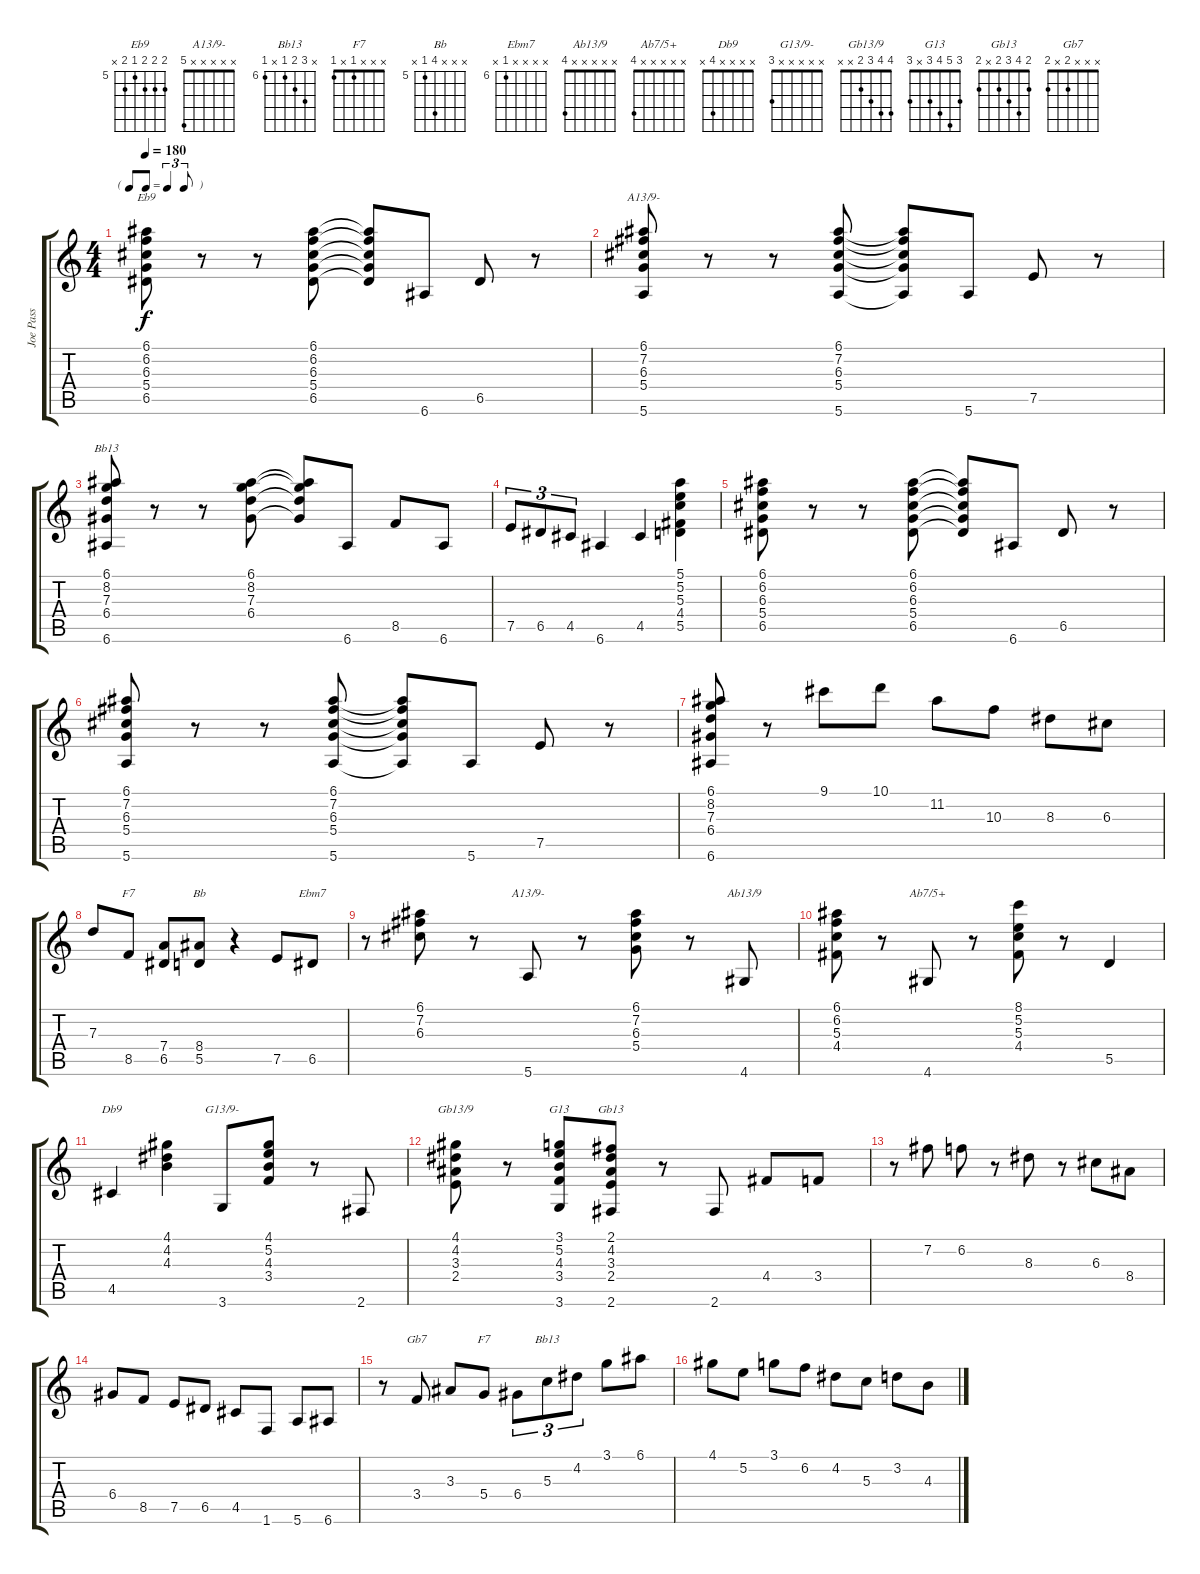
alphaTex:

\track ("Joe Pass" "Joe Pass") {instrument electricguitarjazz}
\staff {score tabs}
\tuning (E4 B3 G3 D3 A2 E2) {hide}
\chord ("Eb9" 6 6 6 5 6 x) {firstfret 5}
\chord ("A13/9-" 6 7 6 5 x 5) {firstfret 5}
\chord ("Bb13" 6 8 7 6 x 6) {firstfret 6}
\chord ("F7" x x x x 8 x) {firstfret 8}
\chord ("Bb" x x x 8 5 x) {firstfret 5}
\chord ("Ebm7" x x x x 6 x) {firstfret 6}
\chord ("A13/9-" x x x x x 5)
\chord ("Ab13/9" x x x x x 4)
\chord ("Ab7/5+" x x x x x 4)
\chord ("Db9" x x x x 4 x)
\chord ("G13/9-" x x x x x 3)
\chord ("Gb13/9" 4 4 3 2 x x)
\chord ("G13" 3 5 4 3 x 3)
\chord ("Gb13" 2 4 3 2 x 2)
\chord ("Gb7" x x x 2 x 2)
\chord ("F7" x x x 1 x 1)
\chord ("Bb13" x 8 7 6 x 6) {firstfret 6}
\ts (4 4)
\tf triplet8th
\tempo 180
\clef g2
\ks c
(6.1 6.2 6.3 5.4 6.5).8{ch "Eb9" dy f} r.8 r.8 (6.1 6.2 6.3 5.4 6.5).8 (6.1{t} 6.2{t} 6.3{t} 5.4{t} 6.5{t}).8 6.6.8 6.5.8 r.8 |
(6.1 7.2 6.3 5.4 5.6).8{ch "A13/9-"} r.8 r.8 (6.1 7.2 6.3 5.4 5.6).8 (6.1{t} 7.2{t} 6.3{t} 5.4{t} 5.6{t}).8 5.6.8 7.5.8 r.8 |
(6.1 8.2 7.3 6.4 6.6).8{ch "Bb13"} r.8 r.8 (6.1 8.2 7.3 6.4).8 (6.1{t} 8.2{t} 7.3{t} 6.4{t}).8 6.6.8 8.5.8 6.6.8 |
7.5.8{tu (3 2)} 6.5.8{tu (3 2)} 4.5.8{tu (3 2)} 6.6.4 4.5.4 (5.1 5.2 5.3 4.4 5.5).4 |
(6.1 6.2 6.3 5.4 6.5).8 r.8 r.8 (6.1 6.2 6.3 5.4 6.5).8 (6.1{t} 6.2{t} 6.3{t} 5.4{t} 6.5{t}).8 6.6.8 6.5.8 r.8 |
(6.1 7.2 6.3 5.4 5.6).8 r.8 r.8 (6.1 7.2 6.3 5.4 5.6).8 (6.1{t} 7.2{t} 6.3{t} 5.4{t} 5.6{t}).8 5.6.8 7.5.8 r.8 |
(6.1 8.2 7.3 6.4 6.6).8 r.8 9.1.8 10.1.8 11.2.8 10.3.8 8.3.8 6.3.8 |
7.3.8 8.5.8{ch "F7"} (7.4 6.5).8 (8.4 5.5).8{ch "Bb"} r.4 7.5.8 6.5.8{ch "Ebm7"} |
r.8 (6.1 7.2 6.3).8 r.8 5.6.8{ch "A13/9-"} r.8 (6.1 7.2 6.3 5.4).8 r.8 4.6.8{ch "Ab13/9"} |
(6.1 6.2 5.3 4.4).8 r.8 4.6.8{ch "Ab7/5+"} r.8 (8.1 5.2 5.3 4.4).8 r.8 5.5.4 |
4.5.4{ch "Db9"} (4.1 4.2 4.3).4 3.6.8{ch "G13/9-"} (4.1 5.2 4.3 3.4).8 r.8 2.6.8 |
(4.1 4.2 3.3 2.4).8{ch "Gb13/9"} r.8 (3.1 5.2 4.3 3.4 3.6).8{ch "G13"} (2.1 4.2 3.3 2.4 2.6).8{ch "Gb13"} r.8 2.6.8 4.4.8 3.4.8 |
r.8 7.2.8 6.2.8 r.8 8.3.8 r.8 6.3.8 8.4.8 |
6.4.8 8.5.8 7.5.8 6.5.8 4.5.8 1.6.8 5.6.8 6.6.8 |
r.8 3.4.8{ch "Gb7"} 3.3.8 5.4.8{ch "F7"} 6.4.8{tu (3 2)} 5.3.8{tu (3 2) ch "Bb13"} 4.2.8{tu (3 2)} 3.1.8 6.1.8 |
4.1.8 5.2.8 3.1.8 6.2.8 4.2.8 5.3.8 3.2.8 4.3.8
